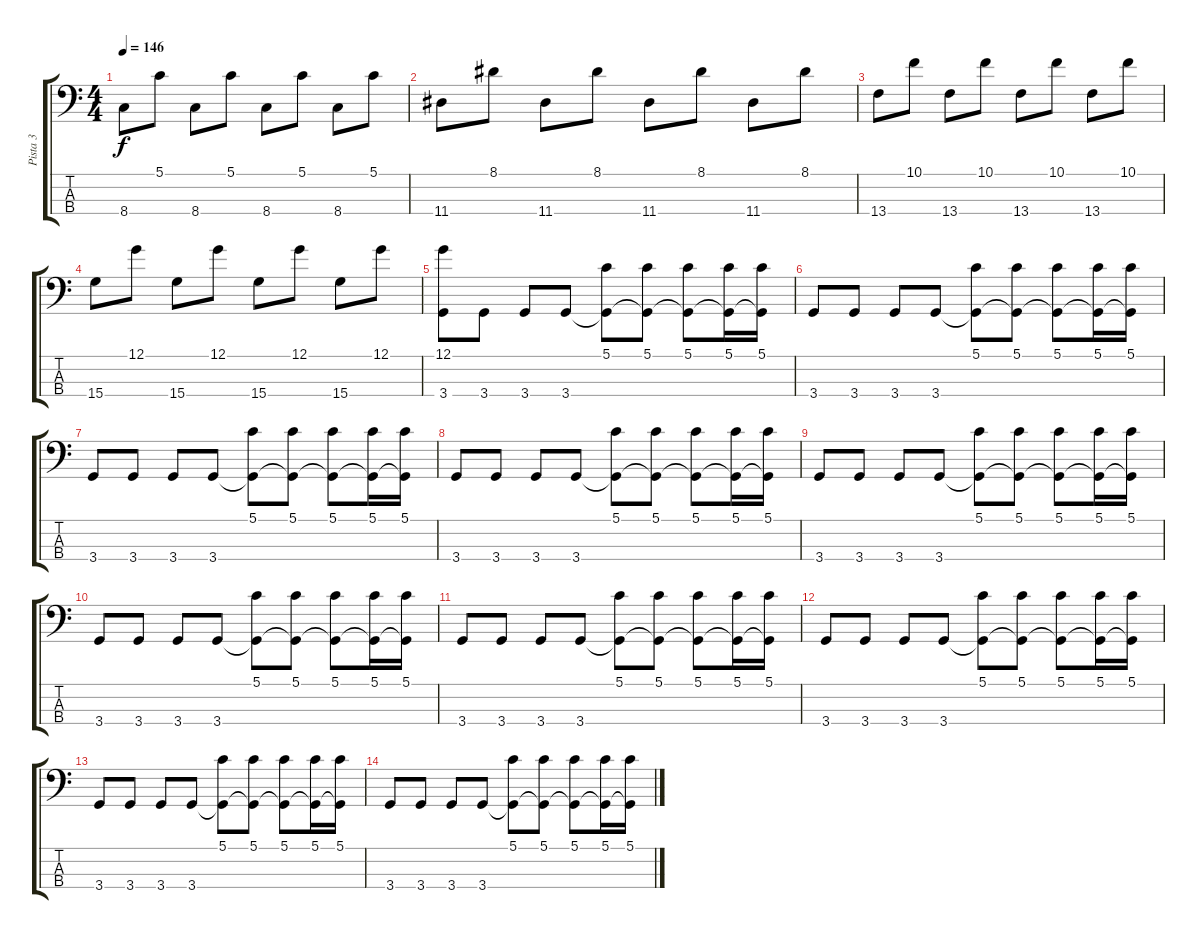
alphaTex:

\track ("Pista 3" "Pista 3") {instrument electricbasspick}
\staff {score tabs}
\tuning (G2 D2 A1 E1) {hide}
\ts (4 4)
\tempo 146
\clef f4
\ks c
8.4.8{dy f} 5.1.8 8.4.8 5.1.8 8.4.8 5.1.8 8.4.8 5.1.8 |
11.4.8 8.1.8 11.4.8 8.1.8 11.4.8 8.1.8 11.4.8 8.1.8 |
13.4.8 10.1.8 13.4.8 10.1.8 13.4.8 10.1.8 13.4.8 10.1.8 |
15.4.8 12.1.8 15.4.8 12.1.8 15.4.8 12.1.8 15.4.8 12.1.8 |
(12.1 3.4).8 3.4.8 3.4.8 3.4.8 (5.1 3.4{t}).8 (5.1 3.4{t}).8 (5.1 3.4{t}).8 (5.1 3.4{t}).16 (5.1 3.4{t}).16 |
3.4.8 3.4.8 3.4.8 3.4.8 (5.1 3.4{t}).8 (5.1 3.4{t}).8 (5.1 3.4{t}).8 (5.1 3.4{t}).16 (5.1 3.4{t}).16 |
3.4.8 3.4.8 3.4.8 3.4.8 (5.1 3.4{t}).8 (5.1 3.4{t}).8 (5.1 3.4{t}).8 (5.1 3.4{t}).16 (5.1 3.4{t}).16 |
3.4.8 3.4.8 3.4.8 3.4.8 (5.1 3.4{t}).8 (5.1 3.4{t}).8 (5.1 3.4{t}).8 (5.1 3.4{t}).16 (5.1 3.4{t}).16 |
3.4.8 3.4.8 3.4.8 3.4.8 (5.1 3.4{t}).8 (5.1 3.4{t}).8 (5.1 3.4{t}).8 (5.1 3.4{t}).16 (5.1 3.4{t}).16 |
3.4.8 3.4.8 3.4.8 3.4.8 (5.1 3.4{t}).8 (5.1 3.4{t}).8 (5.1 3.4{t}).8 (5.1 3.4{t}).16 (5.1 3.4{t}).16 |
3.4.8 3.4.8 3.4.8 3.4.8 (5.1 3.4{t}).8 (5.1 3.4{t}).8 (5.1 3.4{t}).8 (5.1 3.4{t}).16 (5.1 3.4{t}).16 |
3.4.8{volume 0} 3.4.8 3.4.8 3.4.8 (5.1 3.4{t}).8 (5.1 3.4{t}).8 (5.1 3.4{t}).8 (5.1 3.4{t}).16 (5.1 3.4{t}).16 |
3.4.8 3.4.8 3.4.8 3.4.8 (5.1 3.4{t}).8 (5.1 3.4{t}).8 (5.1 3.4{t}).8 (5.1 3.4{t}).16 (5.1 3.4{t}).16 |
3.4.8 3.4.8 3.4.8 3.4.8 (5.1 3.4{t}).8 (5.1 3.4{t}).8 (5.1 3.4{t}).8 (5.1 3.4{t}).16 (5.1 3.4{t}).16
